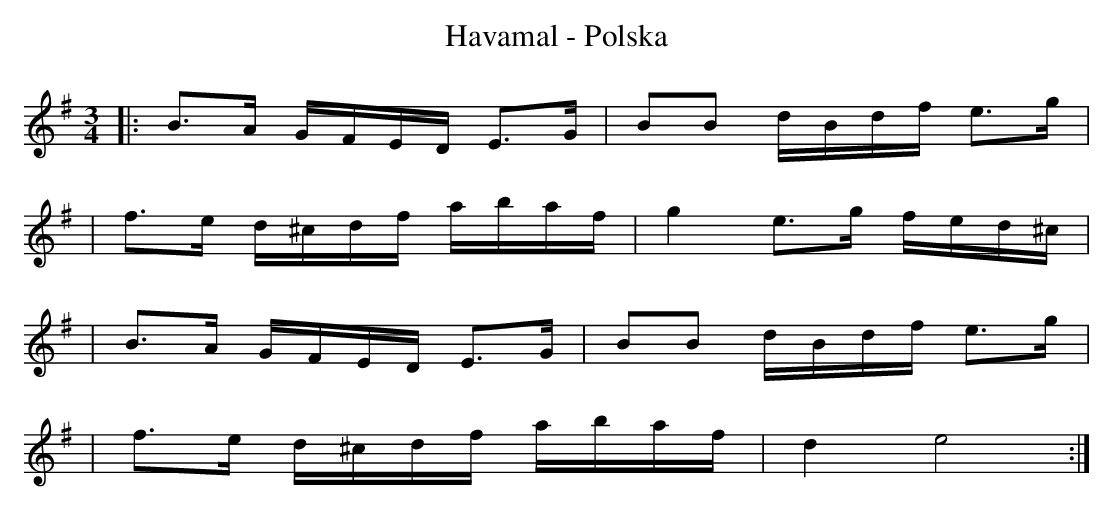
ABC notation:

X:1
T: Havamal - Polska
M:3/4
L:1/16
K:Em
|: B3A GFED E3G | B2B2 dBdf e3g |
| f3e d^cdf abaf | g4 e3g fed^c |
| B3A GFED E3G | B2B2 dBdf e3g |
| f3e d^cdf abaf | d4 e8 :|
